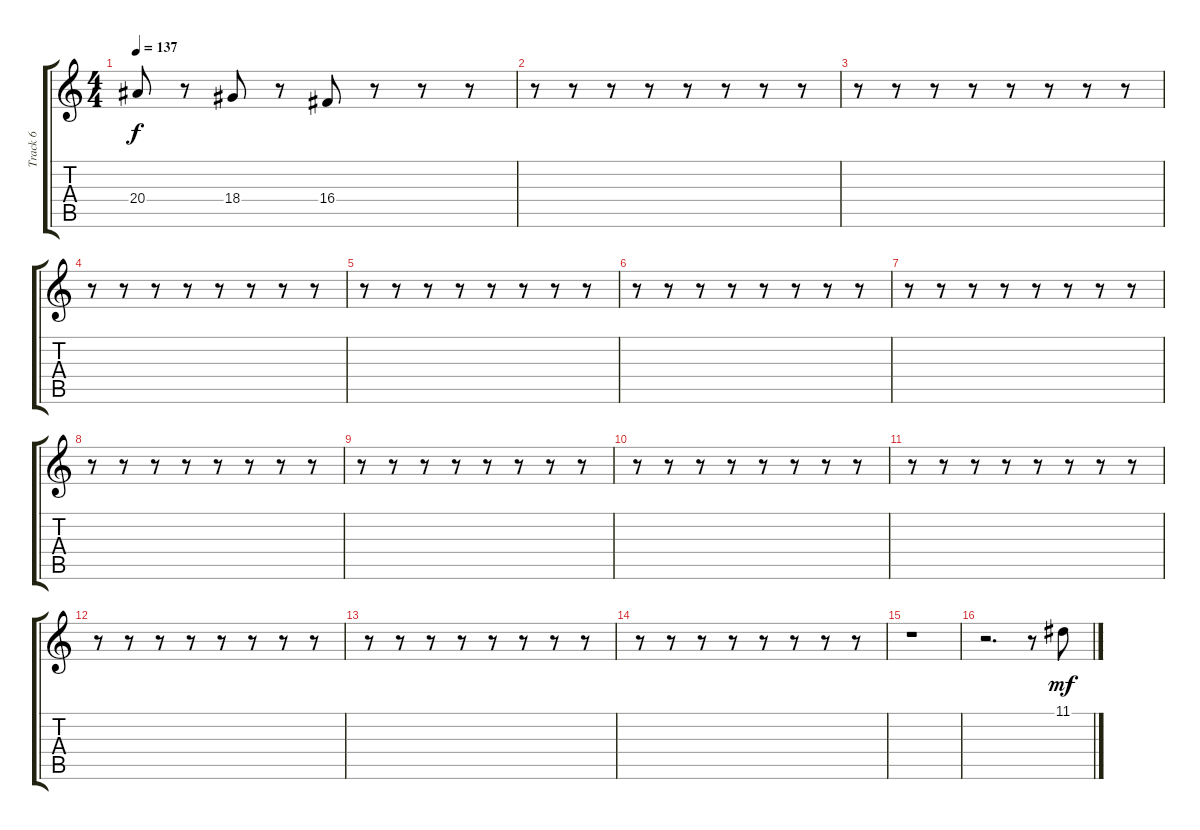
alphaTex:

\track ("Track 6" "Track 6") {instrument rockorgan}
\staff {score tabs}
\tuning (E4 B3 G3 D3 A2 E2) {hide}
\ts (4 4)
\tempo 137
\clef g2
\ks c
20.4.8{dy f} r.8 18.4.8 r.8 16.4.8 r.8 r.8 r.8 |
r.8 r.8 r.8 r.8 r.8 r.8 r.8 r.8 |
r.8 r.8 r.8 r.8 r.8 r.8 r.8 r.8 |
r.8 r.8 r.8 r.8 r.8 r.8 r.8 r.8 |
r.8 r.8 r.8 r.8 r.8 r.8 r.8 r.8 |
r.8 r.8 r.8 r.8 r.8 r.8 r.8 r.8 |
r.8 r.8 r.8 r.8 r.8 r.8 r.8 r.8 |
r.8 r.8 r.8 r.8 r.8 r.8 r.8 r.8 |
r.8 r.8 r.8 r.8 r.8 r.8 r.8 r.8 |
r.8 r.8 r.8 r.8 r.8 r.8 r.8 r.8 |
r.8 r.8 r.8 r.8 r.8 r.8 r.8 r.8 |
r.8 r.8 r.8 r.8 r.8 r.8 r.8 r.8 |
r.8 r.8 r.8 r.8 r.8 r.8 r.8 r.8 |
r.8 r.8 r.8 r.8 r.8 r.8 r.8 r.8 |
r.1 |
r.2{d} r.8 11.1.8{dy mf}
